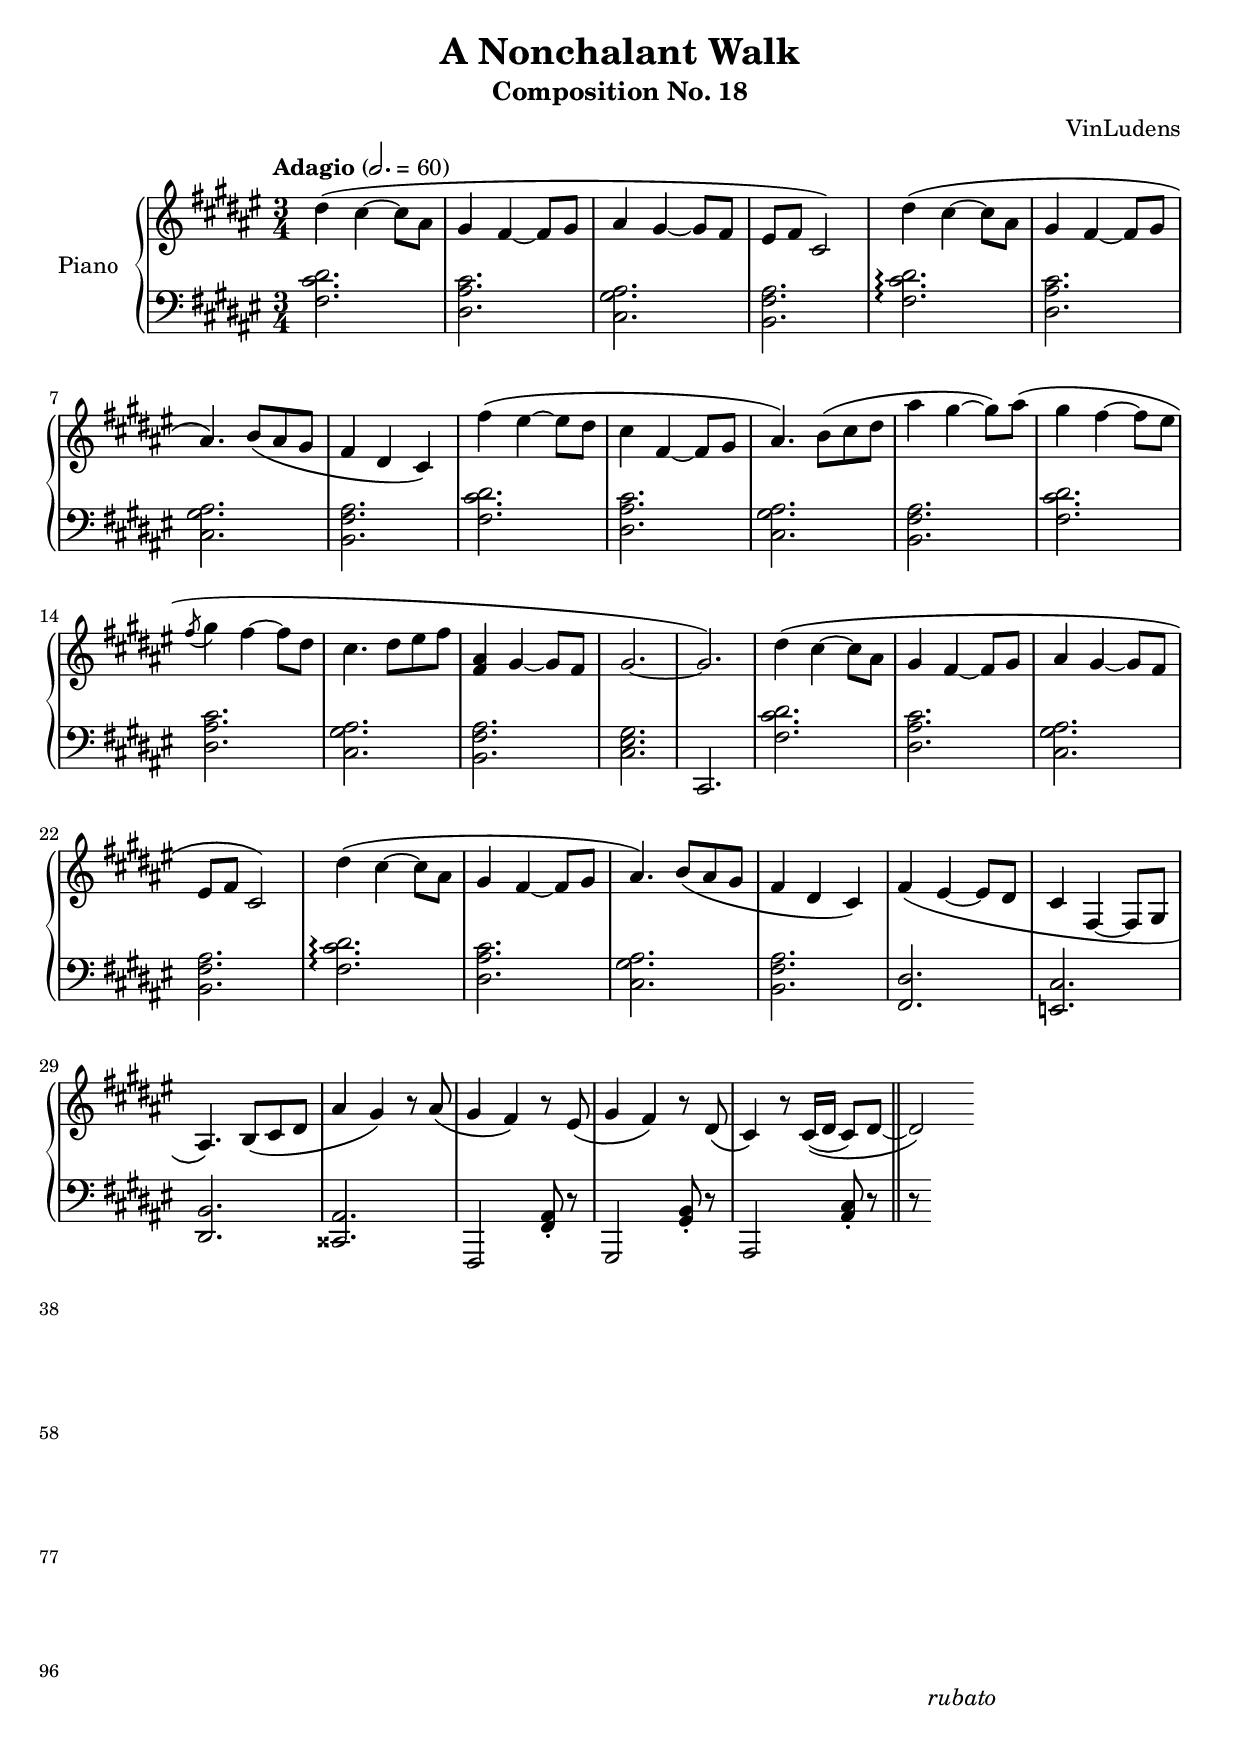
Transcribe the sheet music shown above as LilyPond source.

\version "2.23.10"

date = #(strftime "%B %d %Y" (localtime (current-time)))
\header {
  title = "A Nonchalant Walk"
  subtitle = "Composition No. 18"
  %instrument = "Piano"
  composer = "VinLudens"
  %arranger = "Arr. by VinLudens"
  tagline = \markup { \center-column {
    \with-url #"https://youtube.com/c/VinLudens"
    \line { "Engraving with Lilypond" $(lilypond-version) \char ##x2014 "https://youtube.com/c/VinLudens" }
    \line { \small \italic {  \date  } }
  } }
}

%#(set-global-staff-size 20)
%showLastLength = R1 * 10

% version "2.23.10"
%pagenumheader = \markup { \fill-line { \null \fromproperty #'page:page-number-string } }
%\paper {
%  #(set-paper-size "a4")
%  evenHeaderMarkup = \markup { \on-the-fly \print-page-number-check-first \pagenumheader }
%  oddHeaderMarkup = \evenHeaderMarkup
%}

% version "2.23.10"
\paper {
  #(set-paper-size "a4")
  evenHeaderMarkup = \markup { \if \should-print-page-number { \fill-line { "" \fromproperty #'page:page-number-string } } }
  oddHeaderMarkup = \evenHeaderMarkup
}

\include "global.ly"
\version "2.23.10"
\include "global.ly"

right = \relative c'' {
  \global
  \tempo "Adagio" 2. = 60

  dis=''4\( cis ~ 8 ais |
  gis4 fis ~ 8 gis |
  ais4 gis ~ 8 fis |
  eis8 fis cis2\) |

  dis'=''4\( cis ~ 8 ais |
  gis4 fis ~ 8 gis |
  ais4.\) b8\( ais gis |
  fis4 dis cis\) |

  fis'=''4\( eis ~ 8 dis |
  cis4 fis, ~ 8 gis |
  ais4.\) b8\( cis dis |
  ais'4 gis ~ 8\) ais8\( |

  gis4 fis ~ 8 eis |
  \acciaccatura fis8 gis4 fis ~ 8 dis |
  cis4. dis8 eis fis |
  <ais, fis>4 gis ~ 8 fis |

  gis2. ~ |
  2.\) |


  dis'=''4\( cis ~ 8 ais |
  gis4 fis ~ 8 gis |
  ais4 gis ~ 8 fis |
  eis8 fis cis2\) |

  dis'=''4\( cis ~ 8 ais |
  gis4 fis ~ 8 gis |
  ais4.\) b8\( ais gis |
  fis4 dis cis\) |

  fis='4\( eis ~ 8 dis |
  cis4 fis, ~ 8 gis |
  ais4.\) b8\( cis dis |
  ais'4 gis\) r8 ais\( |

  gis4 fis\) r8 eis\( |
  gis4 fis\) r8 dis\( |
  cis4\) r8 cis16(\( dis cis8) dis ~ |

  \bar "||"

  dis2\)

}

\version "2.23.10"
\include "global.ly"

left = \relative c {
  \global


  <fis= cis' dis>2. |
  <dis ais' cis>2. |
  <cis gis' ais>2. |
  <b fis' ais>2. |

  <fis'= cis' dis>2.\arpeggio |
  <dis ais' cis>2. |
  <cis gis' ais>2. |
  <b fis' ais>2. |

  <fis'= cis' dis>2. |
  <dis ais' cis>2. |
  <cis gis' ais>2. |
  <b fis' ais>2. |

  <fis'= cis' dis>2. |
  <dis ais' cis>2. |
  <cis gis' ais>2. |
  <b fis' ais>2. |

  <cis= eis gis>2. |
  cis,2. |


  <fis'= cis' dis>2. |
  <dis ais' cis>2. |
  <cis gis' ais>2. |
  <b fis' ais>2. |

  <fis'= cis' dis>2.\arpeggio |
  <dis ais' cis>2. |
  <cis gis' ais>2. |
  <b fis' ais>2. |

  <fis=, dis'>2. |
  <e cis'>2. |
  <dis b'>2. |
  <cisis ais'>2. |

  fis,=,,2 <fis' ais>8-. r |
  gis,=,,2 <gis' b>8-. r |
  ais,=,,2 <ais' cis>8-. r |

  \bar "||"

  r

}

\version "2.23.10"
\include "global.ly"

crescPoco = \tweak DynamicText.self-alignment-X #LEFT 
        #(make-dynamic-script (markup #:normal-text #:italic "cresc. poco a poco"))

rit = \tweak DynamicText.self-alignment-X #LEFT #(make-dynamic-script
  (markup #:normal-text #:italic "rit."))

rall = \tweak DynamicText.self-alignment-X #LEFT #(make-dynamic-script
  (markup #:normal-text #:italic "rall."))

rubato = \tweak DynamicText.self-alignment-X #LEFT #(make-dynamic-script
  (markup #:normal-text #:italic "rubato"))
atempo = \tweak DynamicText.self-alignment-X #LEFT #(make-dynamic-script
  (markup #:normal-text #:italic "a tempo"))




dynamics = {
  \global
  % allow text in the dynamics block to be centered vertically
  % \override TextScript.extra-offset = #'(0 . 1)

  s2.*33 |
  s1*6 |
  s1*19 |
  \cadenzaOn s2 s2 s2 \cadenzaOff \partial 4 s4 |
  s4 \cadenzaOn s2 s2 s2 \cadenzaOff \partial 4 s4 |
  s1 |
  s2. |
  s2.*34 |
  s1 |
  s2.*4 |
  s1*7\rubato |
  s1 s4 |
  s1 s4 |
  s1 |
  s2.*4 |
  s2.*5\atempo |

}


\score {
  \new PianoStaff \with {
    instrumentName = "Piano"
  } << \accidentalStyle piano
    \new Staff = "right" \with {
      midiInstrument = "acoustic grand"
    } \right
    \new Dynamics = "Dynamics" \dynamics
    \new Staff = "left" \with {
      midiInstrument = "acoustic grand"
    } { \clef bass \left }
  >>
  \layout { }
  \midi {
    %\tempo 4=80
    % \set Staff.midiMaximumVolume = #0.7
  }
}
